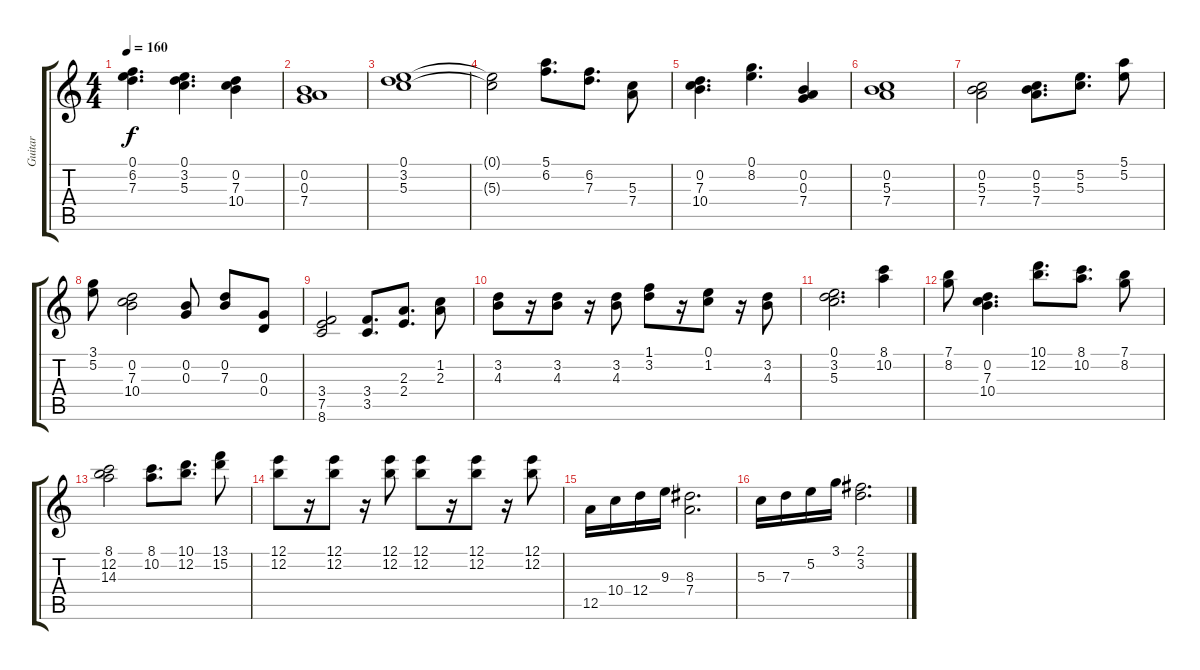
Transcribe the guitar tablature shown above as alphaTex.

\track ("Guitar " "Guitar ") {instrument overdrivenguitar}
\staff {score tabs}
\tuning (E4 B3 G3 D3 A2 E2) {hide}
\ts (4 4)
\tempo 160
\clef g2
\ks c
(0.1 6.2 7.3).4{d dy f} (0.1 3.2 5.3).4{d} (0.2 7.3 10.4).4 |
(0.2 0.3 7.4).1 |
(0.1 3.2 5.3).1 |
(0.1{t} 5.3{t}).2 (5.1 6.2).8{d} (6.2 7.3).8{d} (5.3 7.4).8 |
(0.2 7.3 10.4).4{d} (0.1 8.2).4{d} (0.2 0.3 7.4).4 |
(0.2 5.3 7.4).1 |
(0.2 5.3 7.4).2 (0.2 5.3 7.4).8{d} (5.2 5.3).8{d} (5.1 5.2).8 |
(3.1 5.2).8 (0.2 7.3 10.4).2 (0.2 0.3).8 (0.2 7.3).8 (0.3 0.4).8 |
(3.4 7.5 8.6).2 (3.4 3.5).8{d} (2.3 2.4).8{d} (1.2 2.3).8 |
(3.2 4.3).8 r.16 (3.2 4.3).8 r.16 (3.2 4.3).8 (1.1 3.2).8 r.16 (0.1 1.2).8 r.16 (3.2 4.3).8 |
(0.1 3.2 5.3).2{d} (8.1 10.2).4 |
(7.1 8.2).8 (0.2 7.3 10.4).4{d} (10.1 12.2).8{d} (8.1 10.2).8{d} (7.1 8.2).8 |
(8.1 12.2 14.3).2 (8.1 10.2).8{d} (10.1 12.2).8{d} (13.1 15.2).8 |
(12.1 12.2).8 r.16 (12.1 12.2).8 r.16 (12.1 12.2).8 (12.1 12.2).8 r.16 (12.1 12.2).8 r.16 (12.1 12.2).8 |
12.5.16{volume 12 balance 4 instrument overdrivenguitar} 10.4.16 12.4.16 9.3.16 (8.3 7.4).2{d} |
5.3.16 7.3.16 5.2.16 3.1.16 (2.1 3.2).2{d}
